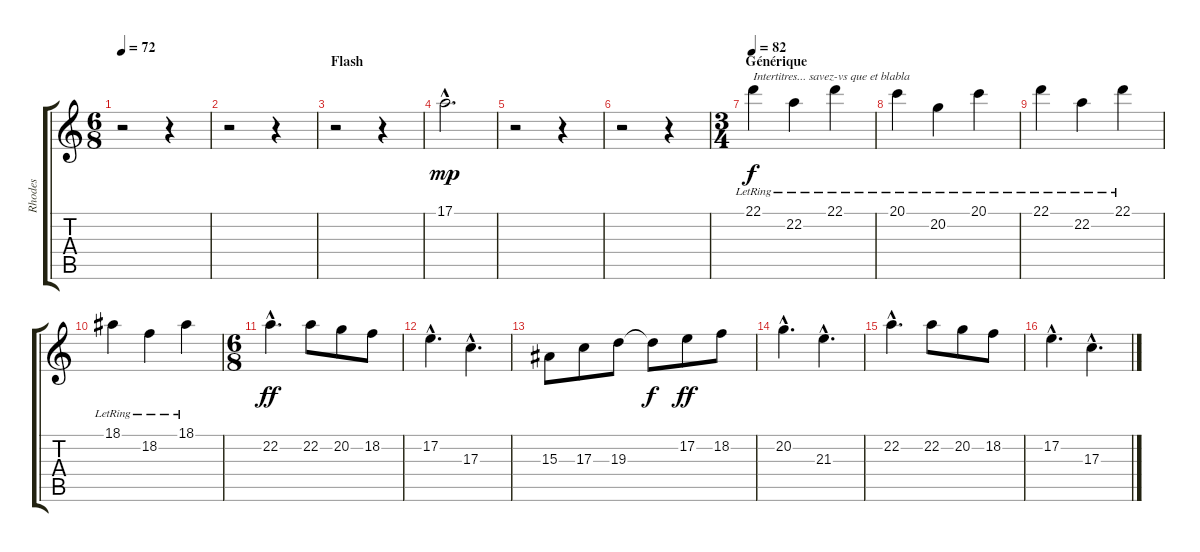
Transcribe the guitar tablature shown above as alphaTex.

\track ("Rhodes" "Rhodes") {instrument electricpiano1}
\staff {score tabs}
\tuning (E4 B3 G3 D3 A2 E2) {hide}
\ts (6 8)
\tempo 72
\clef g2
\ks c
r.2{dy f} r.4 |
r.2 r.4 |
\section ("" "Flash")
r.2 r.4 |
17.1{hac}.2{d dy mp} |
r.2 r.4 |
r.2 r.4 |
\ts (3 4)
\section ("" "Générique")
\tempo 82
22.1{lr}.4{txt "Intertitres... savez-vs que et blabla" dy f} 22.2{lr}.4 22.1{lr}.4 |
20.1{lr}.4 20.2{lr}.4 20.1{lr}.4 |
22.1{lr}.4 22.2{lr}.4 22.1{lr}.4 |
18.1{lr}.4 18.2{lr}.4 18.1{lr}.4 |
\ts (6 8)
22.2{hac}.4{d dy ff} 22.2.8 20.2.8 18.2.8 |
17.2{hac}.4{d} 17.3{hac}.4{d} |
15.3.8 17.3.8 19.3.8 19.3{t}.8{dy f} 17.2.8{dy ff} 18.2.8 |
20.2{hac}.4{d} 21.3{hac}.4{d} |
22.2{hac}.4{d} 22.2.8 20.2.8 18.2.8 |
17.2{hac}.4{d} 17.3{hac}.4{d}
